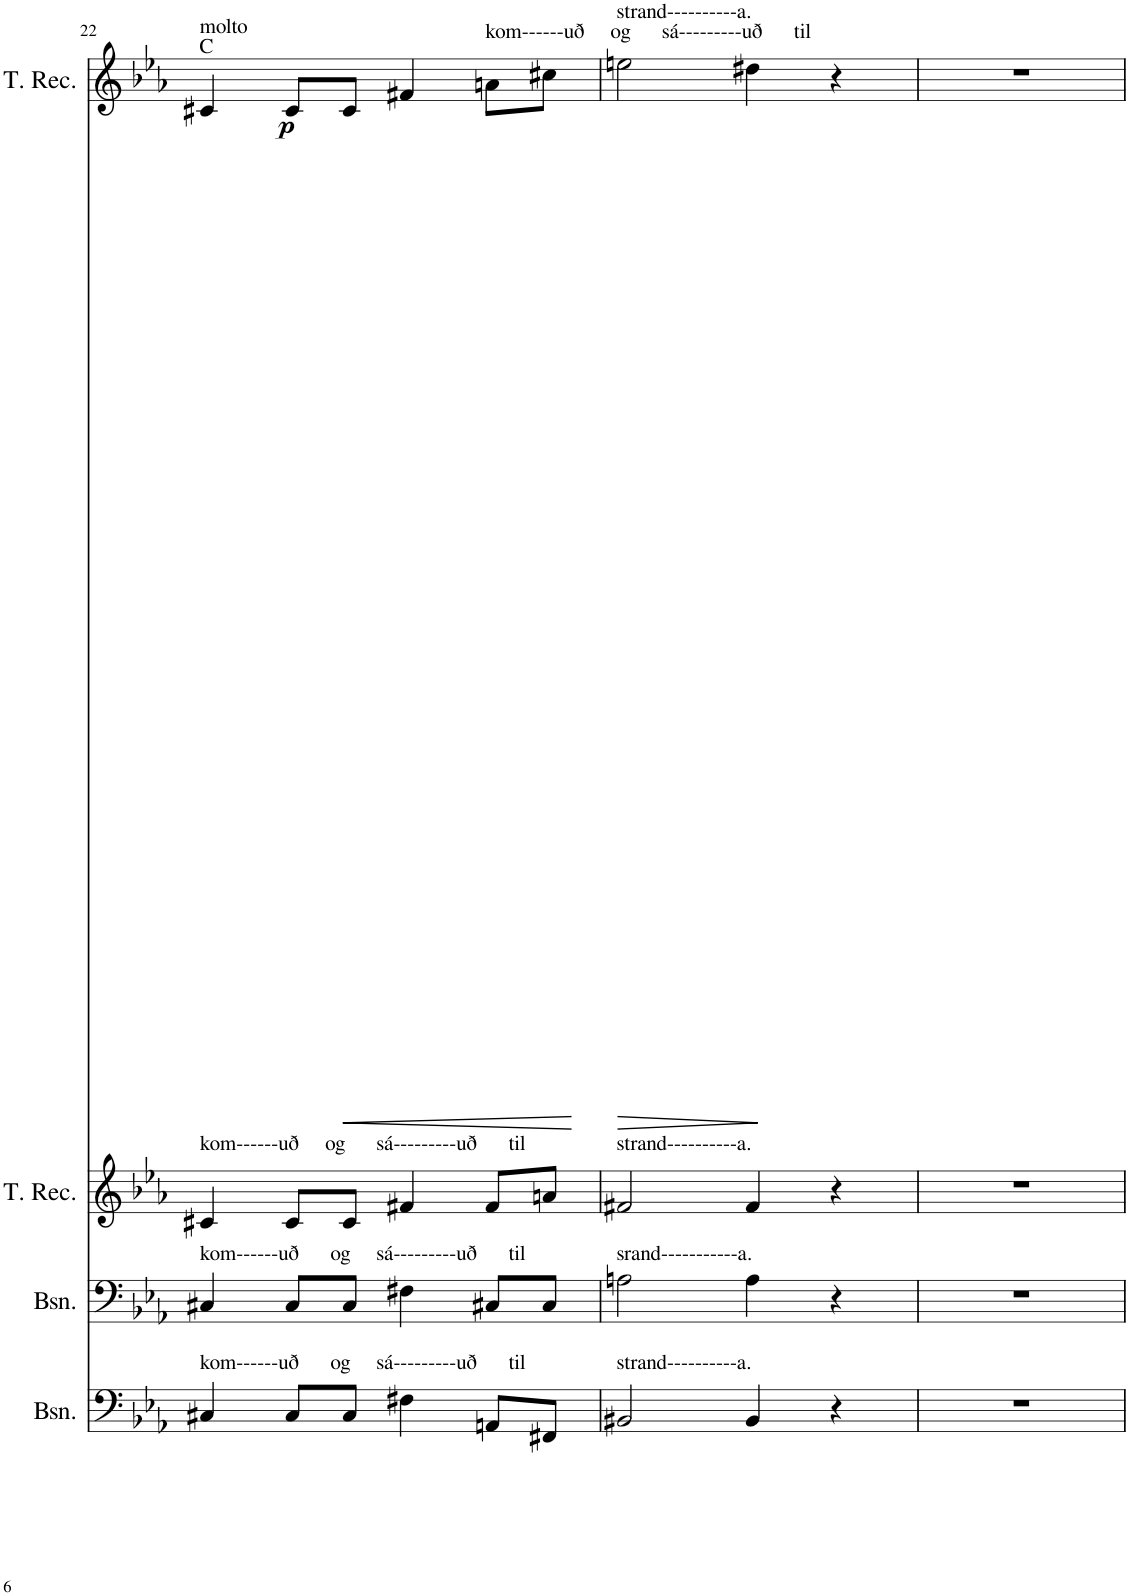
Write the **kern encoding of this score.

**kern	**kern	**kern	**kern	**dynam
*part4	*part3	*part2	*part1	*part1
*staff4	*staff3	*staff2	*staff1	*staff1
*I"Bassoon	*I"Bassoon	*I"Tenor Recorder	*I"Tenor Recorder	*
*I'Bsn.	*I'Bsn.	*I'T. Rec.	*I'T. Rec.	*
!!LO:PB:g=z
*clefF4	*clefF4	*clefG2	*clefG2	*
*k[b-e-a-]	*k[b-e-a-]	*k[b-e-a-]	*k[b-e-a-]	*
*M4/4	*M4/4	*M4/4	*M4/4	*
=22	=22	=22	=22	=22
!	!	!	!LO:TX:a:t=C	!
!	!	!	!LO:TX:a:t=molto	!
!	!	!LO:TX:a:t=kom------uð     og      sá---------uð      til	!	!
!	!LO:TX:a:t=kom------uð      og     sá---------uð      til	!	!	!
!LO:TX:a:t=kom------uð      og     sá---------uð      til	!	!	!	!
!	!	!	!	!LO:DY:b
4C#X/	4C#X/	4c#X/	4c#X/	p
8C#/L	8C#/L	8c#/L	8c#/L	.
!	!	!	!	!LO:HP:b
8C#/J	8C#/J	8c#/J	8c#/J	<
4F#X\	4F#X\	4f#X/	4f#X/	.
!	!	!	!LO:TX:a:t=kom------uð     og      sá---------uð      til	!
8AAn/L	8C#X/L	8f#/L	8an\L	.
8FF#X/J	8C#/J	8an/J	8cc#X\J	.
.	.	.	.	[
=23	=23	=23	=23	=23
!	!	!	!LO:TX:a:t=strand----------a.	!
!	!	!LO:TX:a:t=strand----------a.	!	!
!	!LO:TX:a:t=srand-----------a.	!	!	!
!LO:TX:a:t=strand----------a.	!	!	!	!
!	!	!	!	!LO:HP:b
2BB#X/	2An\	2f#X/	2een\	>
4BB#/	4A\	4f#/	4dd#X\	.
4r	4r	4r	4r	.
.	.	.	.	]
=24	=24	=24	=24	=24
1r	1r	1r	1r	.
=	=	=	=	=
*-	*-	*-	*-	*-
